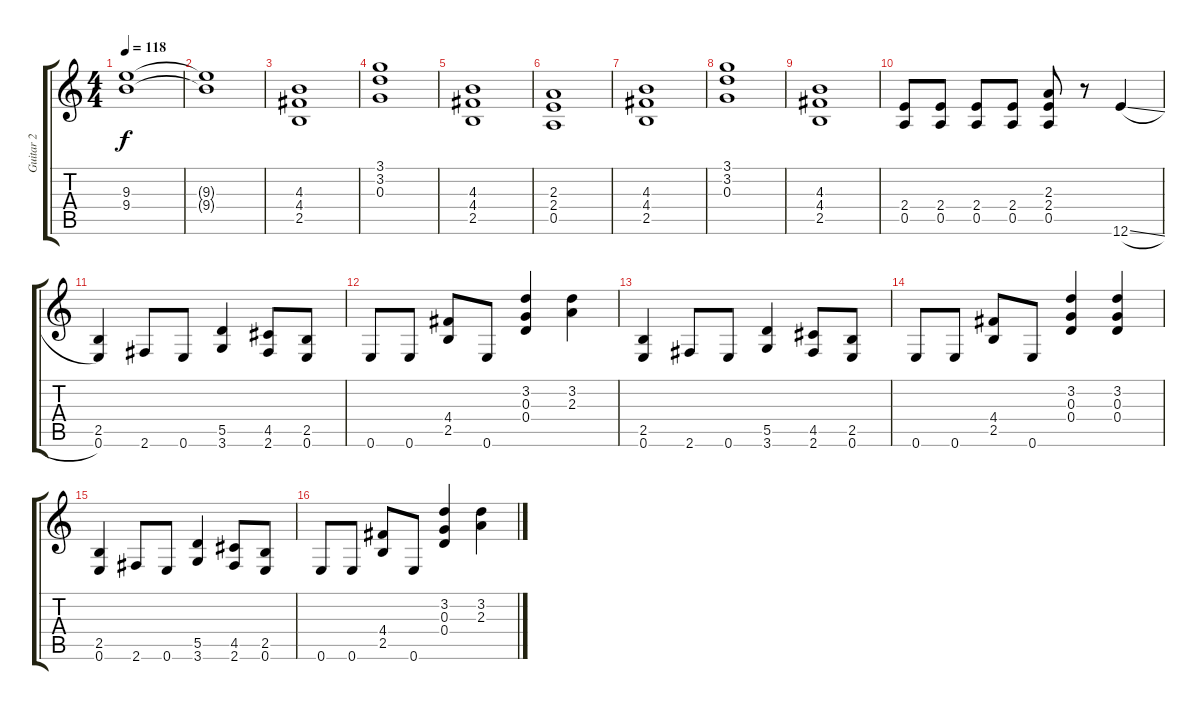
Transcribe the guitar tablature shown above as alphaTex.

\track ("Guitar 2" "Guitar 2") {instrument distortionguitar}
\staff {score tabs}
\tuning (E4 B3 G3 D3 A2 E2) {hide}
\ts (4 4)
\tempo 118
\clef g2
\ks c
(9.3 9.4).1{dy f} |
(9.3{t} 9.4{t}).1 |
(4.3 4.4 2.5).1 |
(3.1 3.2 0.3).1 |
(4.3 4.4 2.5).1 |
(2.3 2.4 0.5).1 |
(4.3 4.4 2.5).1 |
(3.1 3.2 0.3).1 |
(4.3 4.4 2.5).1 |
(2.4 0.5).8 (2.4 0.5).8 (2.4 0.5).8 (2.4 0.5).8 (2.3 2.4 0.5).8 r.8 12.6{sl}.4 |
(2.5 0.6).4 2.6.8 0.6.8 (5.5 3.6).4 (4.5 2.6).8 (2.5 0.6).8 |
0.6.8 0.6.8 (4.4 2.5).8 0.6.8 (3.2 0.3 0.4).4 (3.2 2.3).4 |
(2.5 0.6).4 2.6.8 0.6.8 (5.5 3.6).4 (4.5 2.6).8 (2.5 0.6).8 |
0.6.8 0.6.8 (4.4 2.5).8 0.6.8 (3.2 0.3 0.4).4 (3.2 0.3 0.4).4 |
(2.5 0.6).4 2.6.8 0.6.8 (5.5 3.6).4 (4.5 2.6).8 (2.5 0.6).8 |
0.6.8 0.6.8 (4.4 2.5).8 0.6.8 (3.2 0.3 0.4).4 (3.2 2.3).4
